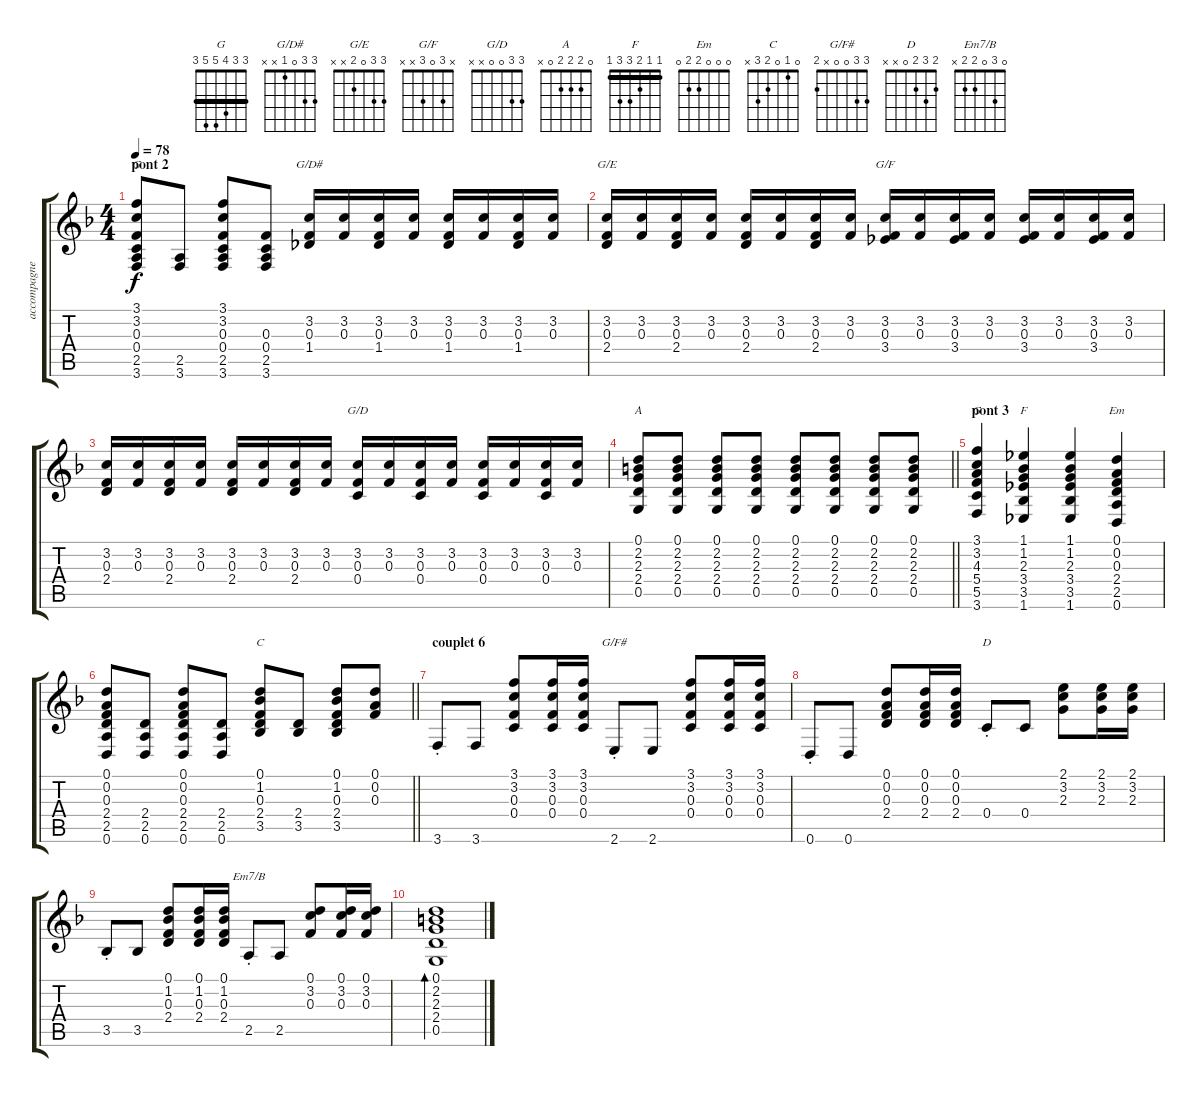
\track ("accompagnement" "accompagne") {instrument acousticguitarnylon}
\staff {score tabs}
\tuning (D4 A3 F3 C3 G2 D2) {hide}
\chord ("G" 3 3 0 0 2 3)
\chord ("G/D#" 3 3 0 1 x x)
\chord ("G/E" 3 3 0 2 x x)
\chord ("G/F" x 3 0 3 x x)
\chord ("G/D" 3 3 0 0 x x)
\chord ("A" 0 2 2 2 0 x)
\chord ("G" 3 3 4 5 5 3) {barre 3}
\chord ("F" 1 1 2 3 3 1) {barre 1}
\chord ("Em" 0 0 0 2 2 0)
\chord ("C" 0 1 0 2 3 x)
\chord ("G/F#" 3 3 0 0 x 2)
\chord ("D" 2 3 2 0 x x)
\chord ("Em7/B" 0 3 0 2 2 x)
\ts (4 4)
\section ("" "pont 2")
\tempo 78
\clef g2
\ks f
(3.1 3.2 0.3 0.4 2.5 3.6).8{ch "G" dy f} (2.5 3.6).8 (3.1 3.2 0.3 0.4 2.5 3.6).8 (0.3 0.4 2.5 3.6).8 (3.2 0.3 1.4).16{ch "G/D#"} (3.2 0.3).16 (3.2 0.3 1.4).16 (3.2 0.3).16 (3.2 0.3 1.4).16 (3.2 0.3).16 (3.2 0.3 1.4).16 (3.2 0.3).16 |
(3.2 0.3 2.4).16{ch "G/E"} (3.2 0.3).16 (3.2 0.3 2.4).16 (3.2 0.3).16 (3.2 0.3 2.4).16 (3.2 0.3).16 (3.2 0.3 2.4).16 (3.2 0.3).16 (3.2 0.3 3.4).16{ch "G/F"} (3.2 0.3).16 (3.2 0.3 3.4).16 (3.2 0.3).16 (3.2 0.3 3.4).16 (3.2 0.3).16 (3.2 0.3 3.4).16 (3.2 0.3).16 |
(3.2 0.3 2.4).16 (3.2 0.3).16 (3.2 0.3 2.4).16 (3.2 0.3).16 (3.2 0.3 2.4).16 (3.2 0.3).16 (3.2 0.3 2.4).16 (3.2 0.3).16 (3.2 0.3 0.4).16{ch "G/D"} (3.2 0.3).16 (3.2 0.3 0.4).16 (3.2 0.3).16 (3.2 0.3 0.4).16 (3.2 0.3).16 (3.2 0.3 0.4).16 (3.2 0.3).16 |
\barLineRight lightlight
(0.1 2.2 2.3 2.4 0.5).8{ch "A"} (0.1 2.2 2.3 2.4 0.5).8 (0.1 2.2 2.3 2.4 0.5).8 (0.1 2.2 2.3 2.4 0.5).8 (0.1 2.2 2.3 2.4 0.5).8 (0.1 2.2 2.3 2.4 0.5).8 (0.1 2.2 2.3 2.4 0.5).8 (0.1 2.2 2.3 2.4 0.5).8 |
\section ("" "pont 3")
(3.1 3.2 4.3 5.4 5.5 3.6).4{ch "G"} (1.1 1.2 2.3 3.4 3.5 1.6).4{ch "F"} (1.1 1.2 2.3 3.4 3.5 1.6).4 (0.1 0.2 0.3 2.4 2.5 0.6).4{ch "Em"} |
\barLineRight lightlight
(0.1 0.2 0.3 2.4 2.5 0.6).8 (2.4 2.5 0.6).8 (0.1 0.2 0.3 2.4 2.5 0.6).8 (2.4 2.5 0.6).8 (0.1 1.2 0.3 2.4 3.5).8{ch "C"} (2.4 3.5).8 (0.1 1.2 0.3 2.4 3.5).8 (0.1 0.2 0.3).8 |
\section ("" "couplet 6")
3.6{st}.8 3.6.8 (3.1 3.2 0.3 0.4).8 (3.1 3.2 0.3 0.4).16 (3.1 3.2 0.3 0.4).16 2.6{st}.8{ch "G/F#"} 2.6.8 (3.1 3.2 0.3 0.4).8 (3.1 3.2 0.3 0.4).16 (3.1 3.2 0.3 0.4).16 |
0.6{st}.8 0.6.8 (0.1 0.2 0.3 2.4).8 (0.1 0.2 0.3 2.4).16 (0.1 0.2 0.3 2.4).16 0.4{st}.8{ch "D"} 0.4.8 (2.1 3.2 2.3).8 (2.1 3.2 2.3).16 (2.1 3.2 2.3).16 |
3.5{st}.8 3.5.8 (0.1 1.2 0.3 2.4).8 (0.1 1.2 0.3 2.4).16 (0.1 1.2 0.3 2.4).16 2.5{st}.8{ch "Em7/B"} 2.5.8 (0.1 3.2 0.3).8 (0.1 3.2 0.3).16 (0.1 3.2 0.3).16 |
(0.1 2.2 2.3 2.4 0.5).1{bd 60}
